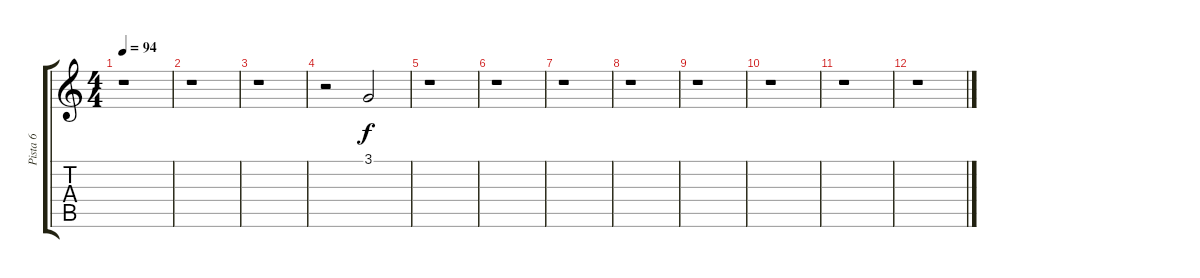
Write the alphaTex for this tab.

\track ("Pista 6" "Pista 6") {instrument reversecymbal}
\staff {score tabs}
\tuning (E4 B3 G3 D3 A2 E2) {hide}
\ts (4 4)
\tempo 94
\clef g2
\ks c
r.1{dy f} |
r.1 |
r.1 |
r.2 3.1.2 |
r.1 |
r.1 |
r.1 |
r.1 |
r.1 |
r.1 |
r.1 |
r.1
